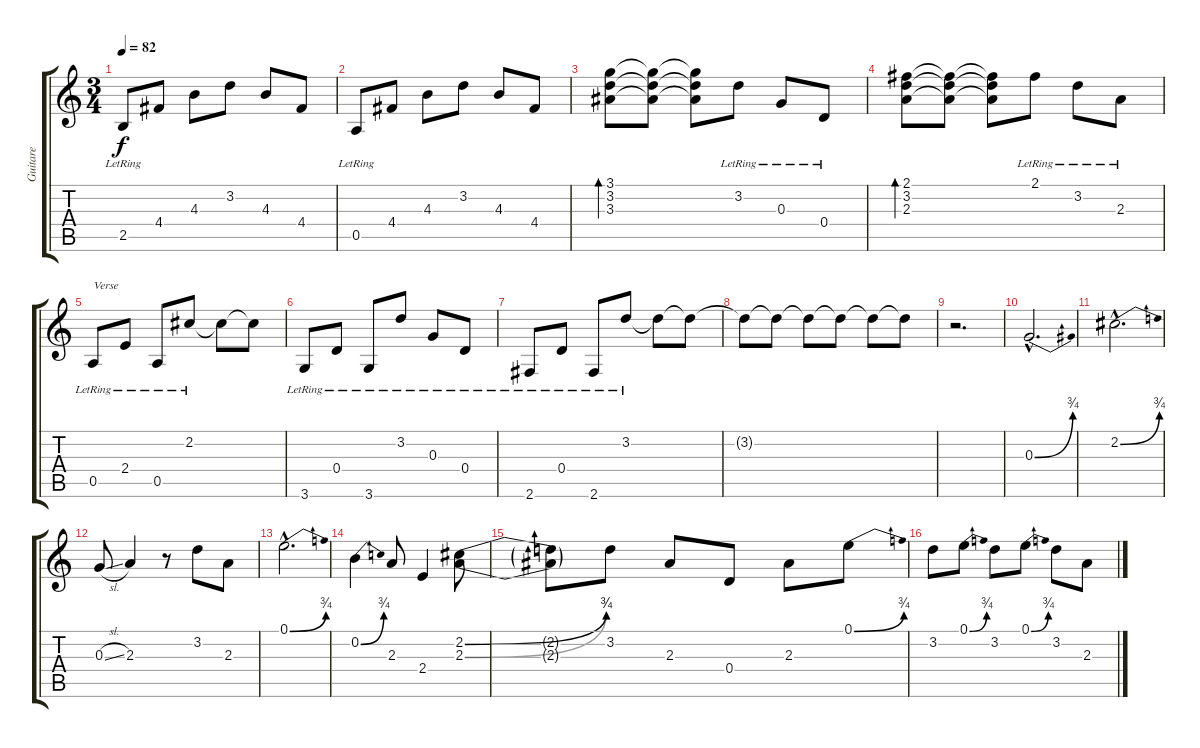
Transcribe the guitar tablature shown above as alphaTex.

\track ("Guitare" "Guitare") {instrument electricguitarclean}
\staff {score tabs}
\tuning (E4 B3 G3 D3 A2 E2) {hide}
\ts (3 4)
\tempo 82
\clef g2
\ks c
2.5{lr}.8{dy f} 4.4.8 4.3.8 3.2.8 4.3.8 4.4.8 |
0.5{lr}.8 4.4.8 4.3.8 3.2.8 4.3.8 4.4.8 |
(3.1 3.2 3.3).8{bd 240} (3.1{t} 3.2{t} 3.3{t}).8 (3.1{t} 3.2{t} 3.3{t}).8 3.2{lr}.8 0.3{lr}.8 0.4{lr}.8 |
(2.1 3.2 2.3).8{bd 240} (2.1{t} 3.2{t} 2.3{t}).8 (2.1{t} 3.2{t} 2.3{t}).8 2.1{lr}.8 3.2{lr}.8 2.3{lr}.8 |
0.5{lr}.8{txt "Verse" instrument electricguitarclean} 2.4{lr}.8 0.5{lr}.8 2.2{lr}.8 2.2{t}.8 2.2{t}.8 |
3.6{lr}.8 0.4{lr}.8 3.6{lr}.8 3.2{lr}.8 0.3{lr}.8 0.4{lr}.8 |
2.6{lr}.8 0.4{lr}.8 2.6{lr}.8 3.2{lr}.8 3.2{t}.8 3.2{t}.8 |
3.2{t}.8 3.2{t}.8 3.2{t}.8 3.2{t}.8 3.2{t}.8 3.2{t}.8 |
r.2{d} |
0.3{be (bend 0 0 60 3) hac}.2{d} |
2.2{be (bend 0 0 60 3) hac}.2{d} |
0.3{sl}.8 2.3.4 r.8 3.2.8 2.3.8 |
0.1{be (bend 0 0 60 3) hac}.2{d} |
0.2{be (bend 0 0 60 3)}.4 2.3.8 2.4.4 (2.2{be (bend 0 0 60 3)} 2.3{be (bend 0 0 60 3)}).8 |
(2.2{t} 2.3{t}).8 3.2.8 2.3.8 0.4.8 2.3.8 0.1{be (bend 0 0 60 3)}.8 |
3.2.8 0.1{be (bend 0 0 60 3)}.8 3.2.8 0.1{be (bend 0 0 60 3)}.8 3.2.8 2.3.8
